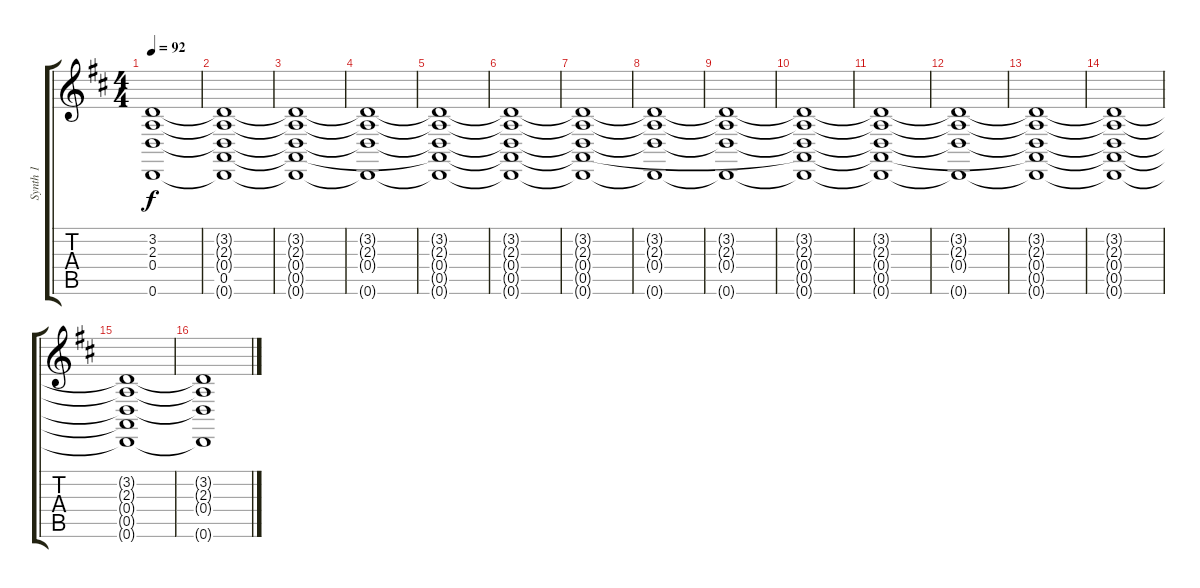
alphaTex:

\track ("Synth 1" "Synth 1") {instrument pad2warm}
\staff {score tabs}
\tuning (E4 B3 G3 D3 A2 D2) {hide}
\ts (4 4)
\tempo 92
\clef g2
\ks d
(3.2{t} 2.3{t} 0.4{t} 0.6{t}).1{dy f} |
(3.2{t} 2.3{t} 0.4{t} 0.5{t} 0.6{t}).1 |
(3.2{t} 2.3{t} 0.4{t} 0.5{t} 0.6{t}).1 |
(3.2{t} 2.3{t} 0.4{t} 0.6{t}).1 |
(3.2{t} 2.3{t} 0.4{t} 0.5{t} 0.6{t}).1 |
(3.2{t} 2.3{t} 0.4{t} 0.5{t} 0.6{t}).1 |
(3.2{t} 2.3{t} 0.4{t} 0.5{t} 0.6{t}).1 |
(3.2{t} 2.3{t} 0.4{t} 0.6{t}).1 |
(3.2{t} 2.3{t} 0.4{t} 0.6{t}).1 |
(3.2{t} 2.3{t} 0.4{t} 0.5{t} 0.6{t}).1 |
(3.2{t} 2.3{t} 0.4{t} 0.5{t} 0.6{t}).1 |
(3.2{t} 2.3{t} 0.4{t} 0.6{t}).1 |
(3.2{t} 2.3{t} 0.4{t} 0.5{t} 0.6{t}).1 |
(3.2{t} 2.3{t} 0.4{t} 0.5{t} 0.6{t}).1 |
(3.2{t} 2.3{t} 0.4{t} 0.5{t} 0.6{t}).1 |
(3.2{t} 2.3{t} 0.4{t} 0.6{t}).1
